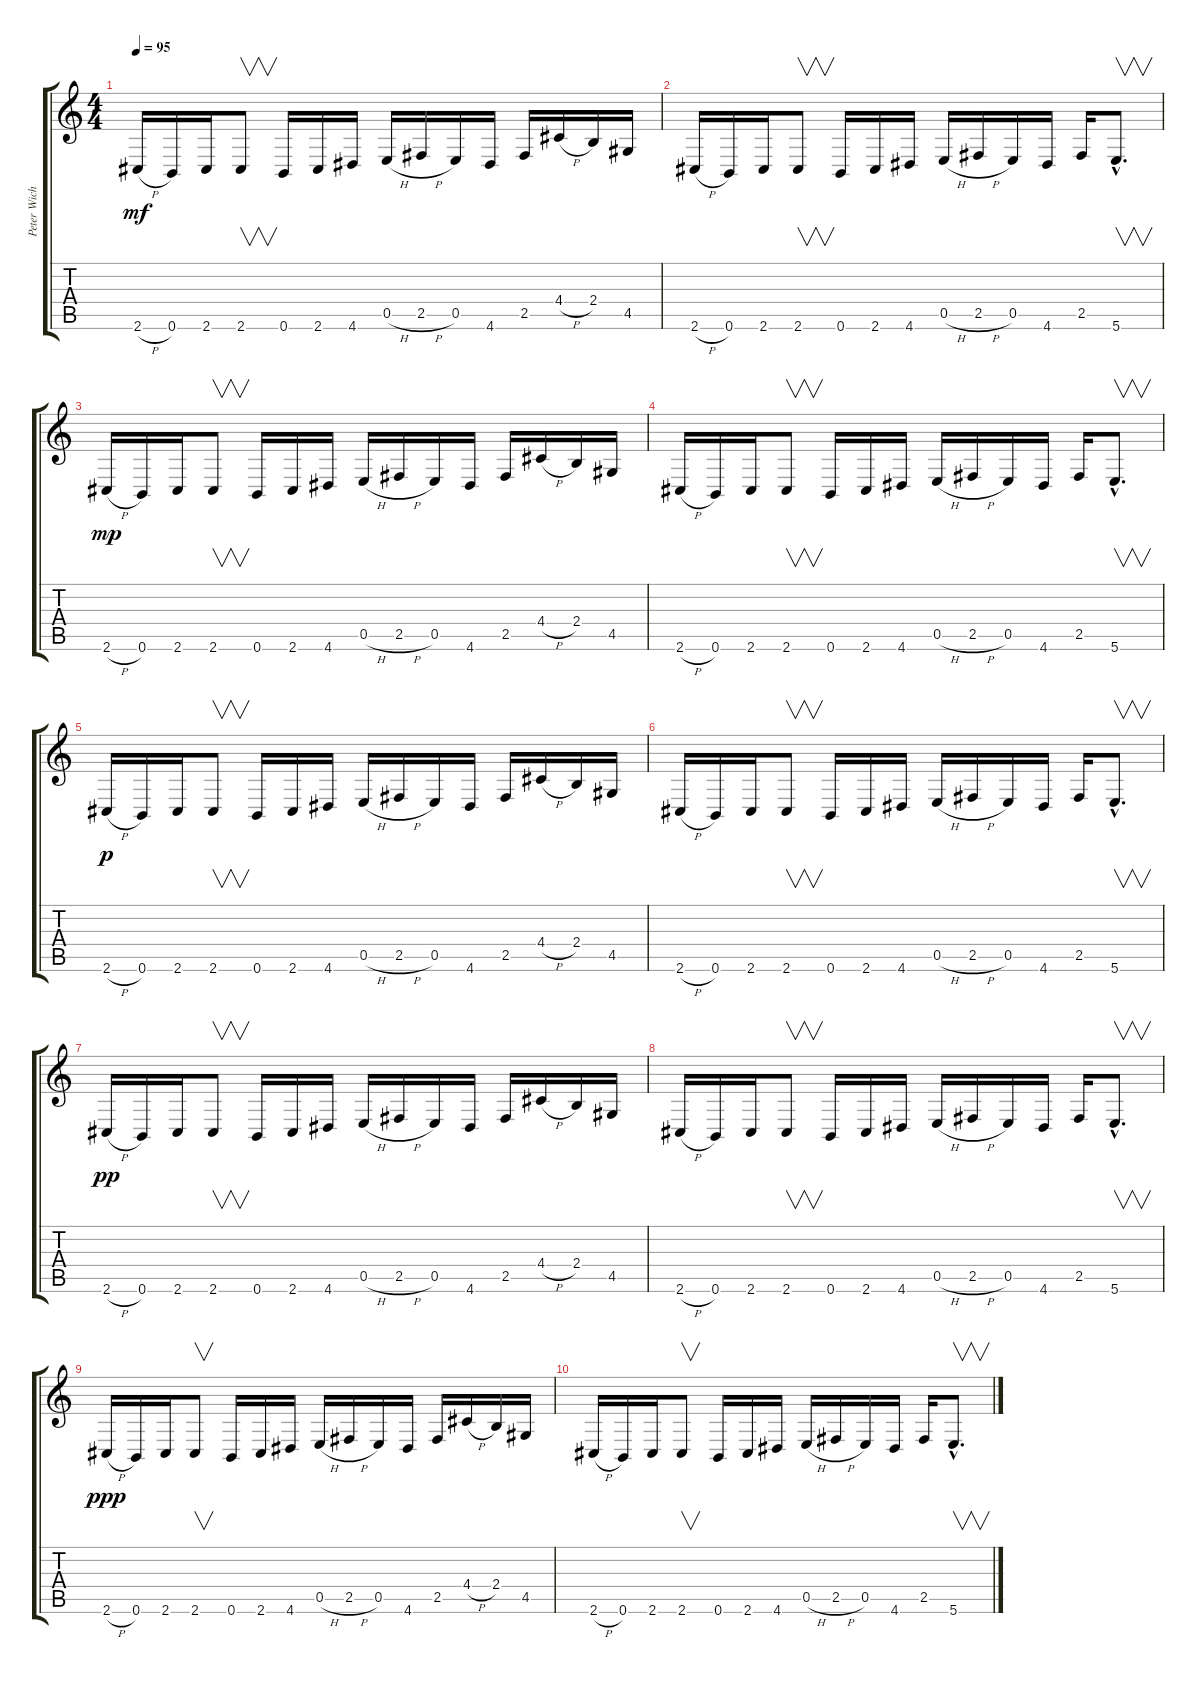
\track ("Peter Wichers" "Peter Wich") {instrument distortionguitar}
\staff {score tabs}
\tuning (B3 Gb3 D3 A2 E2 B1) {hide}
\ts (4 4)
\tempo 95
\clef g2
\ks c
2.6{h}.16{dy mf} 0.6.16 2.6.16 2.6.8{v} 0.6.16 2.6.16 4.6.16 0.5{h}.16 2.5{h}.16 0.5.16 4.6.16 2.5.16 4.4{h}.16 2.4.16 4.5.16 |
2.6{h}.16 0.6.16 2.6.16 2.6.8{v} 0.6.16 2.6.16 4.6.16 0.5{h}.16 2.5{h}.16 0.5.16 4.6.16 2.5.16 5.6{hac}.8{v d} |
2.6{h}.16{dy mp} 0.6.16 2.6.16 2.6.8{v} 0.6.16 2.6.16 4.6.16 0.5{h}.16 2.5{h}.16 0.5.16 4.6.16 2.5.16 4.4{h}.16 2.4.16 4.5.16 |
2.6{h}.16 0.6.16 2.6.16 2.6.8{v} 0.6.16 2.6.16 4.6.16 0.5{h}.16 2.5{h}.16 0.5.16 4.6.16 2.5.16 5.6{hac}.8{v d} |
2.6{h}.16{dy p} 0.6.16 2.6.16 2.6.8{v} 0.6.16 2.6.16 4.6.16 0.5{h}.16 2.5{h}.16 0.5.16 4.6.16 2.5.16 4.4{h}.16 2.4.16 4.5.16 |
2.6{h}.16 0.6.16 2.6.16 2.6.8{v} 0.6.16 2.6.16 4.6.16 0.5{h}.16 2.5{h}.16 0.5.16 4.6.16 2.5.16 5.6{hac}.8{v d} |
2.6{h}.16{dy pp} 0.6.16 2.6.16 2.6.8{v} 0.6.16 2.6.16 4.6.16 0.5{h}.16 2.5{h}.16 0.5.16 4.6.16 2.5.16 4.4{h}.16 2.4.16 4.5.16 |
2.6{h}.16 0.6.16 2.6.16 2.6.8{v} 0.6.16 2.6.16 4.6.16 0.5{h}.16 2.5{h}.16 0.5.16 4.6.16 2.5.16 5.6{hac}.8{v d} |
2.6{h}.16{dy ppp} 0.6.16 2.6.16 2.6.8{v} 0.6.16 2.6.16 4.6.16 0.5{h}.16 2.5{h}.16 0.5.16 4.6.16 2.5.16 4.4{h}.16 2.4.16 4.5.16 |
2.6{h}.16 0.6.16 2.6.16 2.6.8{v} 0.6.16 2.6.16 4.6.16 0.5{h}.16 2.5{h}.16 0.5.16 4.6.16 2.5.16 5.6{hac}.8{v d}
